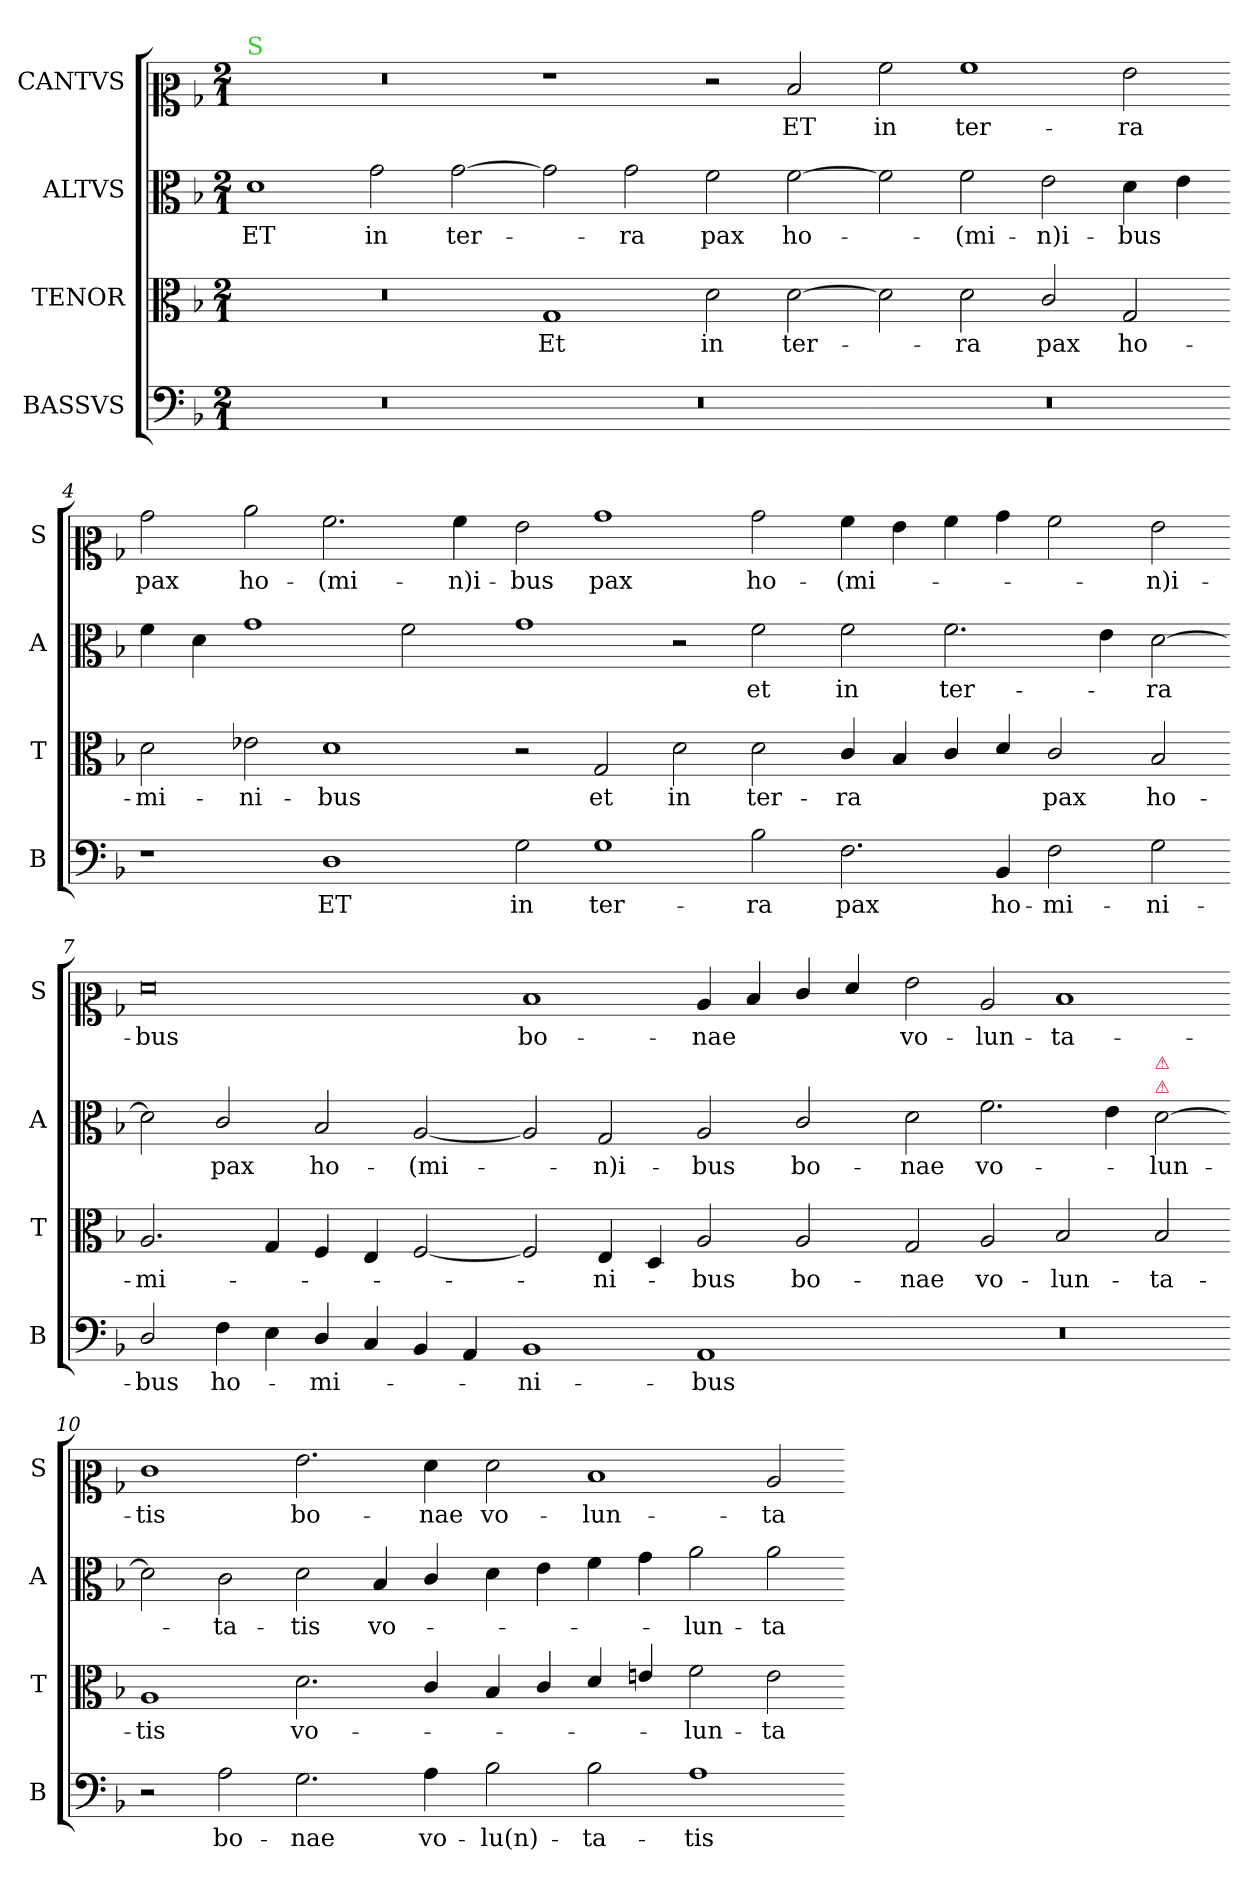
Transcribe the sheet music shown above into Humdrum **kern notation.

**kern	**text	**kern	**text	**kern	**text	**kern	**text
*part4	*part4	*part3	*part3	*part2	*part2	*part1	*part1
*staff4	*staff4	*staff3	*staff3	*staff2	*staff2	*staff1	*staff1
*I"BASSVS	*	*I"TENOR	*	*I"ALTVS	*	*I"CANTVS	*
*I'B	*	*I'T	*	*I'A	*	*I'S	*
*clefF4	*	*clefC3	*	*clefC3	*	*clefC2	*
*k[b-]	*	*k[b-]	*	*k[b-]	*	*k[b-]	*
*F:	*	*F:	*	*F:	*	*F:	*
*M2/1	*	*M2/1	*	*M2/1	*	*M2/1	*
=1	=1	=1	=1	=1	=1	=1	=1
!	!	!	!	!	!	!LO:TX:a:color=limegreen:t=S	!
0r	.	0r	.	1d\	ET	0r	.
.	.	.	.	2g\	in	.	.
.	.	.	.	[2g\	ter-	.	.
=2-	=2-	=2-	=2-	=2-	=2-	=2-	=2-
0r	.	1G/	Et	2g\]	.	1r	.
.	.	.	.	2g\	-ra	.	.
.	.	2d\	in	2f\	pax	2r	.
.	.	[2d\	ter-	[2f\	ho-	2d/	ET
=3-	=3-	=3-	=3-	=3-	=3-	=3-	=3-
0r	.	2d\]	.	2f\]	.	2a\	in
.	.	2d\	-ra	2f\	-(mi-	1a\	ter-
.	.	2c/	pax	2e\	-n)i-	.	.
.	.	2G/	ho-	4d\	-bus	2g\	-ra
.	.	.	.	4e\	.	.	.
=4-	=4-	=4-	=4-	=4-	=4-	=4-	=4-
1r	.	2d\	-mi-	4f\	.	2b-\	pax
.	.	.	.	4d\	.	.	.
.	.	2e-X\	-ni-	1g\	.	2cc\	ho-
1D\	ET	1d\	-bus	.	.	2.a\	-(mi-
.	.	.	.	2f\	.	.	.
.	.	.	.	.	.	4a\	-n)i-
=5-	=5-	=5-	=5-	=5-	=5-	=5-	=5-
2G\	in	2r	.	1g\	.	2g\	-bus
!	!	!	!LO:LY:i	!	!	!	!LO:LY:i
1G\	ter-	2G/	et	.	.	1b-\	pax
!	!	!	!LO:LY:i	!	!	!	!
.	.	2d\	in	2r	.	.	.
!	!	!	!LO:LY:i	!	!LO:LY:i	!	!LO:LY:i
2B-\	-ra	2d\	ter-	2f\	et	2b-\	ho-
=6-	=6-	=6-	=6-	=6-	=6-	=6-	=6-
!	!	!	!LO:LY:i	!	!LO:LY:i	!	!LO:LY:i
2.F\	pax	4c/	-ra	2f\	in	4a\	-(mi-
.	.	4B-/	.	.	.	4g\	.
!	!	!	!	!	!LO:LY:i	!	!
.	.	4c/	.	2.f\	ter-	4a\	.
4BB-/	ho-	4d/	.	.	.	4b-\	.
!	!	!	!LO:LY:i	!	!	!	!
2F\	-mi-	2c/	pax	.	.	2a\	.
.	.	.	.	4e\	.	.	.
!	!	!	!LO:LY:i	!	!LO:LY:i	!	!LO:LY:i
2G\	-ni-	2B-/	ho-	[2d\	-ra	2g\	-n)i-
=7-	=7-	=7-	=7-	=7-	=7-	=7-	=7-
!	!	!	!LO:LY:i	!	!	!	!LO:LY:i
2D/	-bus	2.A/	-mi-	2d\]	.	0f\	-bus
!	!LO:LY:i	!	!	!	!LO:LY:i	!	!
4F\	ho-	.	.	2c/	pax	.	.
4E\	.	4G/	.	.	.	.	.
!	!LO:LY:i	!	!	!	!LO:LY:i	!	!
4D/	-mi-	4F/	.	2B-/	ho-	.	.
4C/	.	4E/	.	.	.	.	.
!	!	!	!	!	!LO:LY:i	!	!
4BB-/	.	[2F/	.	[2A/	-(mi-	.	.
4AA/	.	.	.	.	.	.	.
=8-	=8-	=8-	=8-	=8-	=8-	=8-	=8-
!	!LO:LY:i	!	!	!	!	!	!
1BB-/	-ni-	2F/]	.	2A/]	.	1d/	bo-
!	!	!	!LO:LY:i	!	!LO:LY:i	!	!
.	.	4E/	-ni-	2G/	-n)i-	.	.
.	.	4D/	.	.	.	.	.
!	!LO:LY:i	!	!LO:LY:i	!	!LO:LY:i	!	!
1AA/	-bus	2A/	-bus	2A/	-bus	4c/	-nae
.	.	.	.	.	.	4d/	.
.	.	2A/	bo-	2c/	bo-	4e/	.
.	.	.	.	.	.	4f/	.
=9-	=9-	=9-	=9-	=9-	=9-	=9-	=9-
0r	.	2G/	-nae	2d\	-nae	2g\	vo-
.	.	2A/	vo-	2.f\	vo-	2c/	-lun-
.	.	2B-/	-lun-	.	.	1d/	-ta-
.	.	.	.	4e\	.	.	.
!	!	!	!	!LO:TX:a:color=crimson:t=⚠	!	!	!
!	!	!	!	!LO:TX:a:color=crimson:t=⚠	!	!	!
.	.	2B-/	-ta-	[2d\	-lun-	.	.
=10-	=10-	=10-	=10-	=10-	=10-	=10-	=10-
2r	.	1A/	-tis	2d\]	.	1e\	-tis
2A\	bo-	.	.	2c\	-ta-	.	.
!	!	!	!LO:LY:i	!	!	!	!LO:LY:i
2.G\	-nae	2.d\	vo-	2d\	-tis	2.g\	bo-
.	.	.	.	4B-/	vo-	.	.
!	!	!	!	!	!	!	!LO:LY:i
4A\	vo-	4c/	.	4c/	.	4f\	-nae
=11-	=11-	=11-	=11-	=11-	=11-	=11-	=11-
!	!	!	!	!	!	!	!LO:LY:i
2B-\	-lu(n)-	4B-/	.	4d\	.	2f\	vo-
.	.	4c/	.	4e\	.	.	.
!	!	!	!	!	!	!	!LO:LY:i
2B-\	-ta-	4d/	.	4f\	.	1d/	-lun-
.	.	4en/	.	4g\	.	.	.
!	!	!	!LO:LY:i	!	!	!	!
1A\	-tis	2f\	-lun-	2a\	-lun-	.	.
!	!	!	!LO:LY:i	!	!	!	!LO:LY:i
.	.	2e\	-ta-	2a\	-ta-	2c/	-ta-
=-	=-	=-	=-	=-	=-	=-	=-
*-	*-	*-	*-	*-	*-	*-	*-
